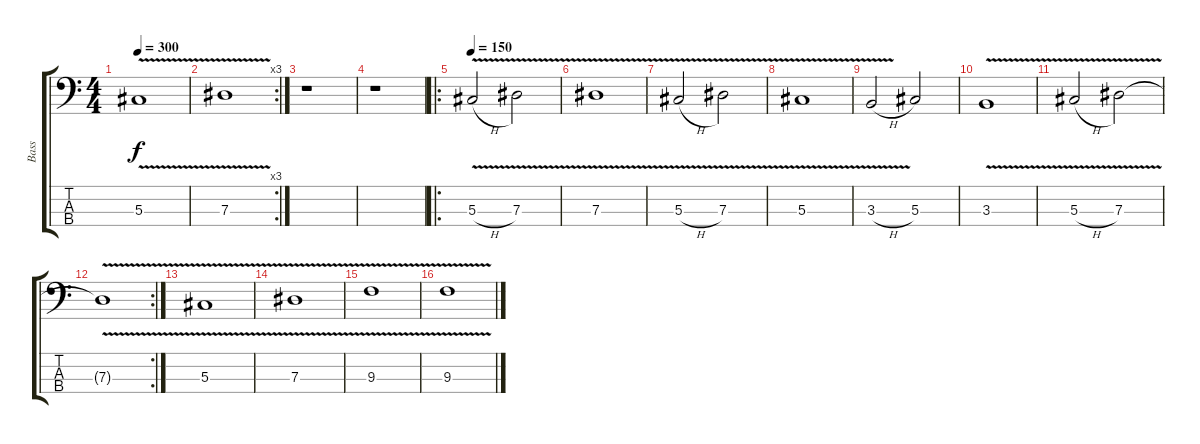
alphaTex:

\track ("Bass" "Bass") {instrument electricbasspick}
\staff {score tabs}
\tuning (Gb2 Db2 Ab1 Eb1) {hide}
\ts (4 4)
\tempo 300
\clef f4
\ks c
5.3{v}.1{dy f} |
\rc 3
7.3{v}.1 |
r.1 |
r.1 |
\ro
\tempo 150
5.3{v h}.2 7.3{v}.2 |
7.3{v}.1 |
5.3{v h}.2 7.3{v}.2 |
5.3{v}.1 |
3.3{v h}.2 5.3.2 |
3.3{v}.1 |
5.3{v h}.2 7.3{v}.2 |
\rc 2
7.3{v t}.1 |
5.3{v}.1 |
7.3{v}.1 |
9.3{v}.1 |
9.3{v}.1
